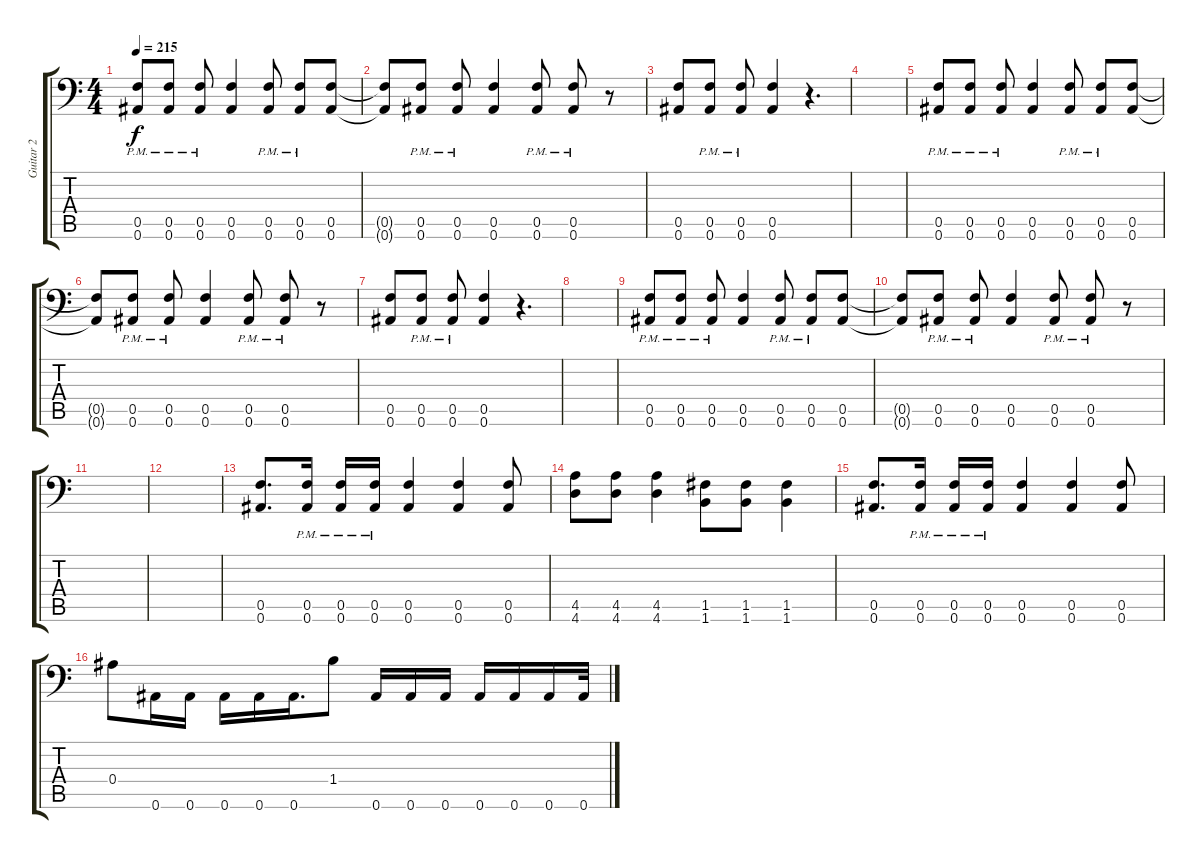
\track ("Guitar 2" "Guitar 2") {instrument distortionguitar}
\staff {score tabs}
\tuning (C4 G3 Eb3 Bb2 F2 Bb1) {hide}
\ts (4 4)
\tempo 215
\clef f4
\ks c
(0.5{pm} 0.6{pm}).8{dy f} (0.5{pm} 0.6{pm}).8 (0.5{pm} 0.6{pm}).8 (0.5 0.6).4 (0.5{pm} 0.6{pm}).8 (0.5{pm} 0.6{pm}).8 (0.5 0.6).8 |
(0.5{t} 0.6{t}).8 (0.5{pm} 0.6{pm}).8 (0.5{pm} 0.6{pm}).8 (0.5 0.6).4 (0.5{pm} 0.6{pm}).8 (0.5{pm} 0.6{pm}).8 r.8 |
(0.5 0.6).8 (0.5{pm} 0.6{pm}).8 (0.5{pm} 0.6{pm}).8 (0.5 0.6).4 r.4{d} |
|
(0.5{pm} 0.6{pm}).8 (0.5{pm} 0.6{pm}).8 (0.5{pm} 0.6{pm}).8 (0.5 0.6).4 (0.5{pm} 0.6{pm}).8 (0.5{pm} 0.6{pm}).8 (0.5 0.6).8 |
(0.5{t} 0.6{t}).8 (0.5{pm} 0.6{pm}).8 (0.5{pm} 0.6{pm}).8 (0.5 0.6).4 (0.5{pm} 0.6{pm}).8 (0.5{pm} 0.6{pm}).8 r.8 |
(0.5 0.6).8 (0.5{pm} 0.6{pm}).8 (0.5{pm} 0.6{pm}).8 (0.5 0.6).4 r.4{d} |
|
(0.5{pm} 0.6{pm}).8 (0.5{pm} 0.6{pm}).8 (0.5{pm} 0.6{pm}).8 (0.5 0.6).4 (0.5{pm} 0.6{pm}).8 (0.5{pm} 0.6{pm}).8 (0.5 0.6).8 |
(0.5{t} 0.6{t}).8 (0.5{pm} 0.6{pm}).8 (0.5{pm} 0.6{pm}).8 (0.5 0.6).4 (0.5{pm} 0.6{pm}).8 (0.5{pm} 0.6{pm}).8 r.8 |
|
|
(0.5 0.6).8{d} (0.5{pm} 0.6{pm}).16 (0.5{pm} 0.6{pm}).16 (0.5{pm} 0.6{pm}).16 (0.5 0.6).4 (0.5 0.6).4 (0.5 0.6).8 |
(4.5 4.6).8 (4.5 4.6).8 (4.5 4.6).4 (1.5 1.6).8 (1.5 1.6).8 (1.5 1.6).4 |
(0.5 0.6).8{d} (0.5{pm} 0.6{pm}).16 (0.5{pm} 0.6{pm}).16 (0.5{pm} 0.6{pm}).16 (0.5 0.6).4 (0.5 0.6).4 (0.5 0.6).8 |
0.4.8 0.6.16 0.6.16 0.6.16 0.6.16 0.6.16{d} 1.4.8 0.6.16 0.6.16 0.6.16 0.6.16 0.6.16 0.6.16 0.6.32
